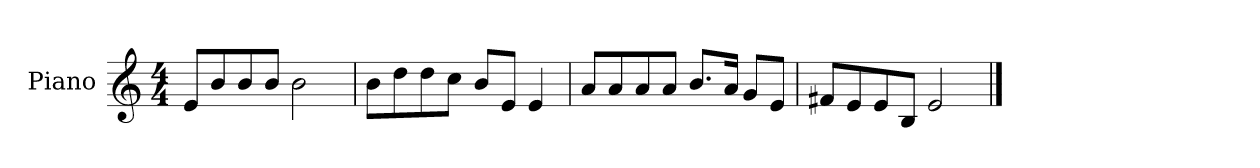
**kern
*part1
*staff1
*I"Piano
*I'P-no
*clefG2
*k[]
*M4/4
*MM90
=1
8e/L
8b/
8b/
8b/J
2b\
=2
8b\L
8dd\
8dd\
8cc\J
8b/L
8e/J
4e/
=3
8a/L
8a/
8a/
8a/J
8.b/L
16a/Jk
8g/L
8e/J
=4
8f#X/L
8e/
8e/
8B/J
2e/
==
*-
